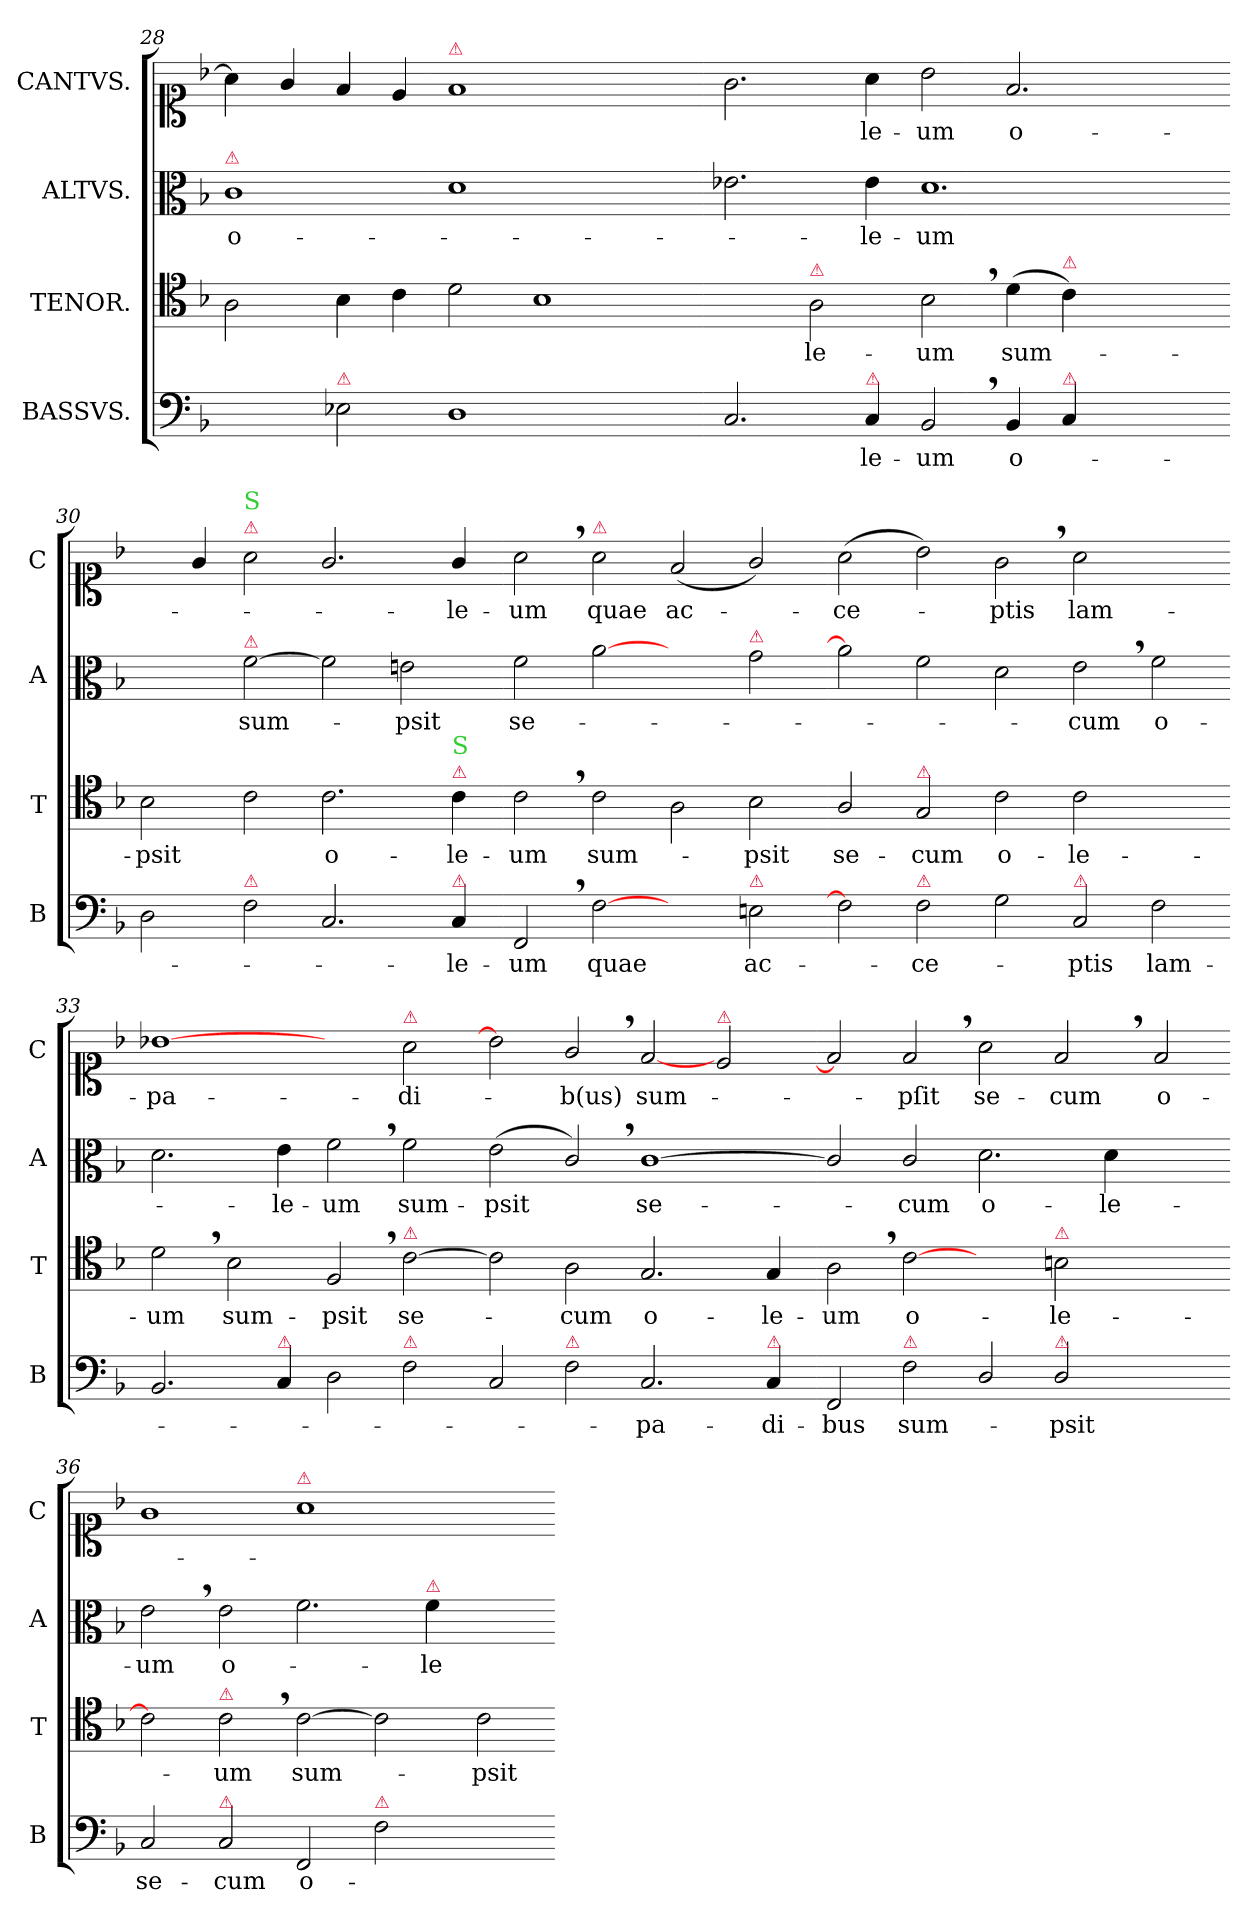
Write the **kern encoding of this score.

**kern	**text	**kern	**text	**kern	**text	**kern	**text
*part4	*part4	*part3	*part3	*part2	*part2	*part1	*part1
*staff4	*staff4	*staff3	*staff3	*staff2	*staff2	*staff1	*staff1
*I"BASSVS.	*	*I"TENOR.	*	*I"ALTVS.	*	*I"CANTVS.	*
*I'B	*	*I'T	*	*I'A	*	*I'C	*
*clefF4	*	*clefC4	*	*clefC3	*	*clefC1	*
*k[b-]	*	*k[b-]	*	*k[b-]	*	*k[b-]	*
=28	=28	=28	=28	=28	=28	=28	=28
!	!	!	!	!LO:TX:a:color=crimson:t=⚠	!	!	!
2ryy	.	2A\	.	1c	o-	4a!]	.
.	.	.	.	.	.	4g/	.
!LO:TX:a:color=crimson:t=⚠	!	!	!	!	!	!	!
2E-X\	.	4B-\	.	.	.	4f/	.
.	.	4c\	.	.	.	4e/	.
!	!	!	!	!	!	!LO:TX:a:color=crimson:t=⚠	!
1D	.	2d\	.	1d	.	1f	.
.	.	1B-\	.	.	.	.	.
2ryy	.	.	.	2ryy	.	2ryy	.
=29-	=29-	=29-	=29-	=29-	=29-	=29-	=29-
2.C/	.	2ryy	.	2.e-X\	.	2.g\	.
!	!	!LO:TX:a:color=crimson:t=⚠	!	!	!	!	!
.	.	2A\	-le-	.	.	.	.
!LO:TX:a:color=crimson:t=⚠	!	!	!	!	!	!	!
4C/	-le-	.	.	4e-\	-le-	4a\	-le-
2BB-,/	-um	2B-,\	-um	1.d	-um	2b-\	-um
4BB-/	o-	(>4d\	sum-	.	.	2.f/	o-
!	!	!LO:TX:a:color=crimson:t=⚠	!	!	!	!	!
!LO:TX:a:color=crimson:t=⚠	!	!	!	!	!	!	!
4C/	.	4c\)	.	.	.	.	.
2ryy	.	2ryy	.	.	.	.	.
.	.	.	.	.	.	4ryy	.
=30-	=30-	=30-	=30-	=30-	=30-	=30-	=30-
2D\	.	2B-\	-psit	2ryy	.	4ryy	.
.	.	.	.	.	.	4g/	.
!	!	!	!	!	!	!LO:TX:a:color=crimson:t=⚠	!
!	!	!	!	!	!	!LO:TX:a:color=limegreen:t=S	!
!	!	!	!	!LO:TX:a:color=crimson:t=⚠	!	!	!
!LO:TX:a:color=crimson:t=⚠	!	!	!	!	!	!	!
2F\	.	2c\	.	[2f\	sum-	2a\	.
2.C/	.	2.c\	o-	2f]	.	2.g/	.
.	.	.	.	2en\	-psit	.	.
!	!	!LO:TX:a:color=crimson:t=⚠	!	!	!	!	!
!	!	!LO:TX:a:color=limegreen:t=S	!	!	!	!	!
!LO:TX:a:color=crimson:t=⚠	!	!	!	!	!	!	!
4C/	-le-	4c\	-le-	.	.	4g/	-le-
=31-	=31-	=31-	=31-	=31-	=31-	=31-	=31-
2FF,/	-um	2c,\	-um	2f\	se-	2a,\	-um
!	!	!	!	!	!	!LO:TX:a:color=crimson:t=⚠	!
[2F	quae	2c\	sum-	[2a	.	2a\	quae
2ryy	.	2A\	.	2ryy	.	(<2f/	ac-
!	!	!	!	!LO:TX:a:color=crimson:t=⚠	!	!	!
!LO:TX:a:color=crimson:t=⚠	!	!	!	!	!	!	!
2En\	ac-	2B-\	-psit	2g\	.	2g/)	.
=32-	=32-	=32-	=32-	=32-	=32-	=32-	=32-
2F]	.	2A/	se-	2a]	.	(>2a\	-ce-
!	!	!LO:TX:a:color=crimson:t=⚠	!	!	!	!	!
!LO:TX:a:color=crimson:t=⚠	!	!	!	!	!	!	!
2F\	-ce-	2G/	-cum	2f\	.	2b-\)	.
2G\	.	2c\	o-	2d\	.	2g,\	-ptis
!LO:TX:a:color=crimson:t=⚠	!	!	!	!	!	!	!
2C/	-ptis	2c\	-le-	2e,\	-cum	2a\	lam-
2F\	lam-	2ryy	.	2f\	o-	2ryy	.
=33-	=33-	=33-	=33-	=33-	=33-	=33-	=33-
2.BB-/	.	2d,\	-um	2.d\	.	[1b-X	-pa-
.	.	2B-\	sum-	.	.	.	.
!LO:TX:a:color=crimson:t=⚠	!	!	!	!	!	!	!
4C/	.	.	.	4e\	-le-	.	.
2D\	.	2F,/	-psit	2f,\	-um	2ryy	.
!	!	!	!	!	!	!LO:TX:a:color=crimson:t=⚠	!
!	!	!LO:TX:a:color=crimson:t=⚠	!	!	!	!	!
!LO:TX:a:color=crimson:t=⚠	!	!	!	!	!	!	!
2F\	.	[2c\	se-	2f\	sum-	2a\	-di-
=34-	=34-	=34-	=34-	=34-	=34-	=34-	=34-
2C/	.	2c]	.	(>2e\	-psit	2b-]	.
!LO:TX:a:color=crimson:t=⚠	!	!	!	!	!	!	!
2F\	.	2A\	-cum	2c,/)	.	2g,/	-b(us)
2.C/	-pa-	2.G/	o-	[1c	se-	[2f	sum-
!	!	!	!	!	!	!LO:TX:a:color=crimson:t=⚠	!
.	.	.	.	.	.	2e/	.
!LO:TX:a:color=crimson:t=⚠	!	!	!	!	!	!	!
4C/	-di-	4G/	-le-	.	.	.	.
=35-	=35-	=35-	=35-	=35-	=35-	=35-	=35-
2FF/	-bus	2A,\	-um	2c/]	.	2f]	.
!LO:TX:a:color=crimson:t=⚠	!	!	!	!	!	!	!
!	!	!	!LO:LY:i	!	!	!	!
2F\	sum-	[2c	o-	2c/	-cum	2f,/	-pſit
2D/	.	2ryy	.	2.d\	o-	2a\	se-
!	!	!LO:TX:a:color=crimson:t=⚠	!	!	!	!	!
!LO:TX:a:color=crimson:t=⚠	!	!	!	!	!	!	!
!	!	!	!LO:LY:i	!	!	!	!
2D/	-psit	2Bn\	-le-	.	.	2f,/	-cum
.	.	.	.	4d\	-le-	.	.
2ryy	.	2ryy	.	2ryy	.	2f/	o-
=36-	=36-	=36-	=36-	=36-	=36-	=36-	=36-
2C/	se-	2c]	.	2e,\	-um	1g	.
!	!	!LO:TX:a:color=crimson:t=⚠	!	!	!	!	!
!LO:TX:a:color=crimson:t=⚠	!	!	!	!	!	!	!
!	!	!	!LO:LY:i	!	!	!	!
2C/	-cum	2c,\	-um	2e\	o-	.	.
!	!	!	!	!	!	!LO:TX:a:color=crimson:t=⚠	!
2FF/	o-	[2c\	sum-	2.f\	.	1a	.
!LO:TX:a:color=crimson:t=⚠	!	!	!	!	!	!	!
2F\	.	2c]	.	.	.	.	.
!	!	!	!	!LO:TX:a:color=crimson:t=⚠	!	!	!
.	.	.	.	4f\	-le-	.	.
2ryy	.	2c\	-psit	2ryy	.	2ryy	.
=-	=-	=-	=-	=-	=-	=-	=-
*-	*-	*-	*-	*-	*-	*-	*-
